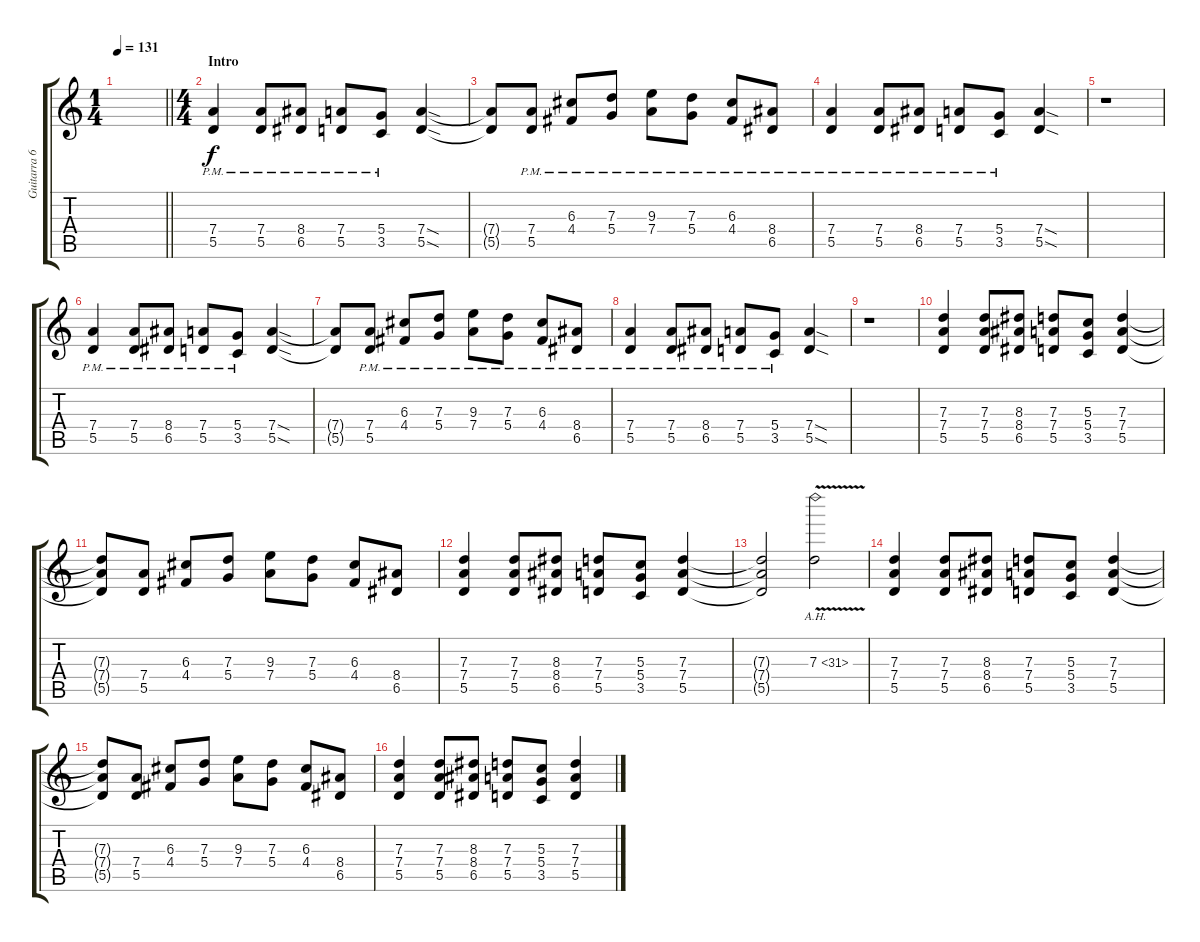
\track ("Guitarra 6 Cuerdas" "Guitarra 6") {instrument distortionguitar}
\staff {score tabs}
\tuning (E4 B3 G3 D3 A2 E2) {hide}
\ts (1 4)
\tempo 131
\clef g2
\barLineRight lightlight
\ks c
|
\ts (4 4)
\section ("" "Intro")
(7.4{pm} 5.5{pm}).4 (7.4{pm} 5.5{pm}).8 (8.4{pm} 6.5{pm}).8 (7.4{pm} 5.5{pm}).8 (5.4{pm} 3.5{pm}).8 (7.4{sod} 5.5{sod}).4 |
(7.4{t} 5.5{t}).8 (7.4{pm} 5.5{pm}).8 (6.3{pm} 4.4{pm}).8 (7.3{pm} 5.4{pm}).8 (9.3{pm} 7.4{pm}).8 (7.3{pm} 5.4{pm}).8 (6.3{pm} 4.4{pm}).8 (8.4{pm} 6.5{pm}).8 |
(7.4{pm} 5.5{pm}).4 (7.4{pm} 5.5{pm}).8 (8.4{pm} 6.5{pm}).8 (7.4{pm} 5.5{pm}).8 (5.4{pm} 3.5{pm}).8 (7.4{sod} 5.5{sod}).4 |
r.1 |
(7.4{pm} 5.5{pm}).4 (7.4{pm} 5.5{pm}).8 (8.4{pm} 6.5{pm}).8 (7.4{pm} 5.5{pm}).8 (5.4{pm} 3.5{pm}).8 (7.4{sod} 5.5{sod}).4 |
(7.4{t} 5.5{t}).8 (7.4{pm} 5.5{pm}).8 (6.3{pm} 4.4{pm}).8 (7.3{pm} 5.4{pm}).8 (9.3{pm} 7.4{pm}).8 (7.3{pm} 5.4{pm}).8 (6.3{pm} 4.4{pm}).8 (8.4{pm} 6.5{pm}).8 |
(7.4{pm} 5.5{pm}).4 (7.4{pm} 5.5{pm}).8 (8.4{pm} 6.5{pm}).8 (7.4{pm} 5.5{pm}).8 (5.4{pm} 3.5{pm}).8 (7.4{sod} 5.5{sod}).4 |
r.1 |
(7.3 7.4 5.5).4 (7.3 7.4 5.5).8 (8.3 8.4 6.5).8 (7.3 7.4 5.5).8 (5.3 5.4 3.5).8 (7.3 7.4 5.5).4 |
(7.3{t} 7.4{t} 5.5{t}).8 (7.4 5.5).8 (6.3 4.4).8 (7.3 5.4).8 (9.3 7.4).8 (7.3 5.4).8 (6.3 4.4).8 (8.4 6.5).8 |
(7.3 7.4 5.5).4 (7.3 7.4 5.5).8 (8.3 8.4 6.5).8 (7.3 7.4 5.5).8 (5.3 5.4 3.5).8 (7.3 7.4 5.5).4 |
(7.3{t} 7.4{t} 5.5{t}).2 7.3{ah 24 v}.2 |
(7.3 7.4 5.5).4 (7.3 7.4 5.5).8 (8.3 8.4 6.5).8 (7.3 7.4 5.5).8 (5.3 5.4 3.5).8 (7.3 7.4 5.5).4 |
(7.3{t} 7.4{t} 5.5{t}).8 (7.4 5.5).8 (6.3 4.4).8 (7.3 5.4).8 (9.3 7.4).8 (7.3 5.4).8 (6.3 4.4).8 (8.4 6.5).8 |
(7.3 7.4 5.5).4 (7.3 7.4 5.5).8 (8.3 8.4 6.5).8 (7.3 7.4 5.5).8 (5.3 5.4 3.5).8 (7.3 7.4 5.5).4
